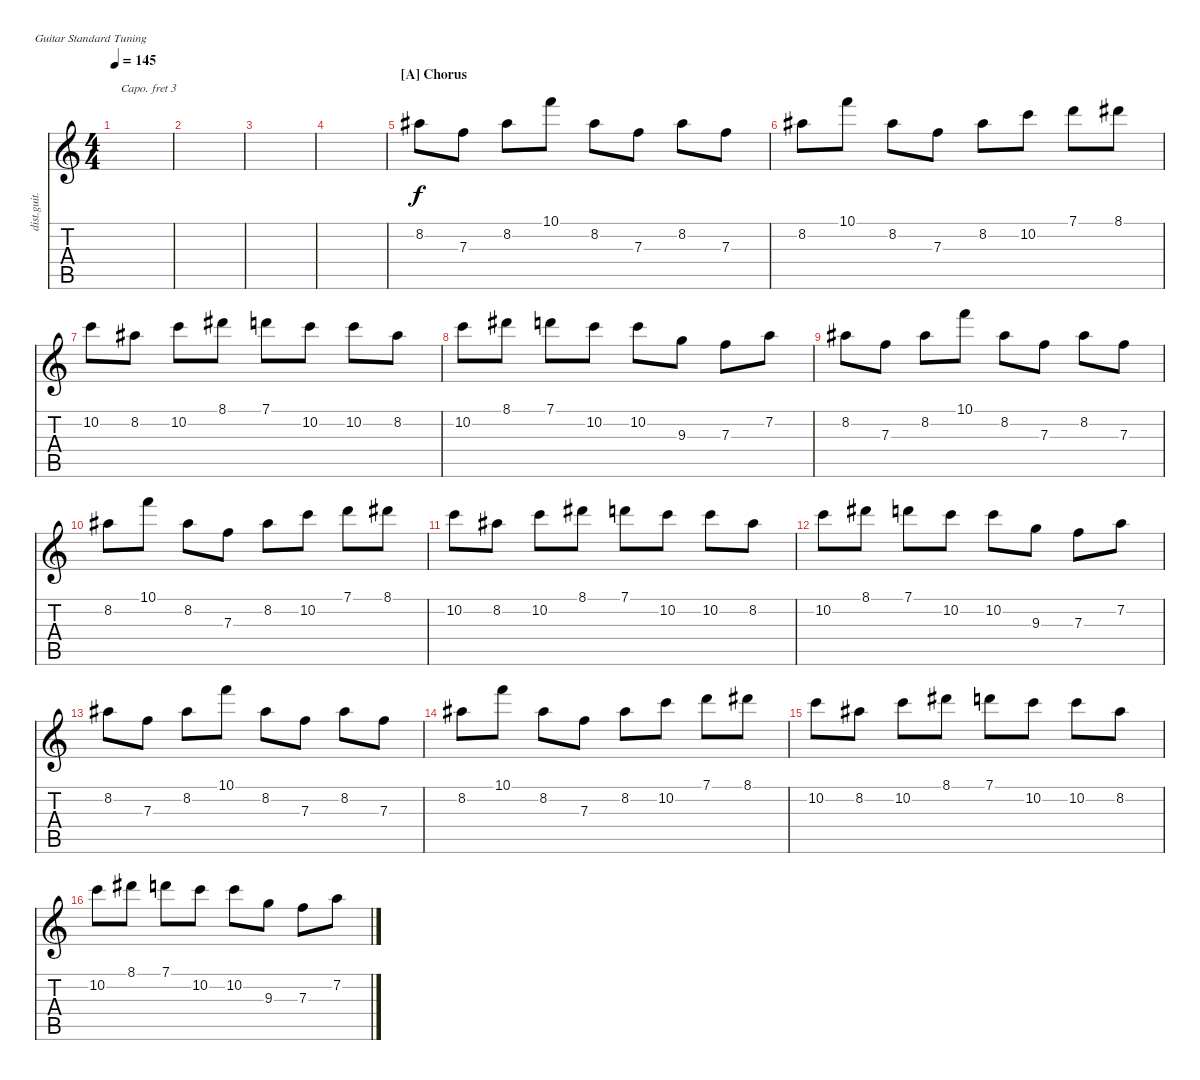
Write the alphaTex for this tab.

\bracketExtendMode nobrackets
\track ("Lead Gt" "dist.guit.") {instrument distortionguitar}
\staff {score tabs}
\capo 3
\tuning (E4 B3 G3 D3 A2 E2)
\ts (4 4)
\tempo 145
\clef g2
\ks aminor
|
|
|
|
\section ("A" "Chorus")
8.2{acc #}.8 7.3.8 8.2{acc #}.8 10.1.8 8.2{acc #}.8 7.3.8 8.2{acc #}.8 7.3.8 |
8.2{acc #}.8 10.1.8 8.2{acc #}.8 7.3.8 8.2{acc #}.8 10.2.8 7.1.8 8.1{acc #}.8 |
10.2.8 8.2{acc #}.8 10.2.8 8.1{acc #}.8 7.1.8 10.2.8 10.2.8 8.2{acc #}.8 |
10.2.8 8.1{acc #}.8 7.1.8 10.2.8 10.2.8 9.3.8 7.3.8 7.2.8 |
8.2{acc #}.8 7.3.8 8.2{acc #}.8 10.1.8 8.2{acc #}.8 7.3.8 8.2{acc #}.8 7.3.8 |
8.2{acc #}.8 10.1.8 8.2{acc #}.8 7.3.8 8.2{acc #}.8 10.2.8 7.1.8 8.1{acc #}.8 |
10.2.8 8.2{acc #}.8 10.2.8 8.1{acc #}.8 7.1.8 10.2.8 10.2.8 8.2{acc #}.8 |
10.2.8 8.1{acc #}.8 7.1.8 10.2.8 10.2.8 9.3.8 7.3.8 7.2.8 |
8.2{acc #}.8 7.3.8 8.2{acc #}.8 10.1.8 8.2{acc #}.8 7.3.8 8.2{acc #}.8 7.3.8 |
8.2{acc #}.8 10.1.8 8.2{acc #}.8 7.3.8 8.2{acc #}.8 10.2.8 7.1.8 8.1{acc #}.8 |
10.2.8 8.2{acc #}.8 10.2.8 8.1{acc #}.8 7.1.8 10.2.8 10.2.8 8.2{acc #}.8 |
10.2.8 8.1{acc #}.8 7.1.8 10.2.8 10.2.8 9.3.8 7.3.8 7.2.8
